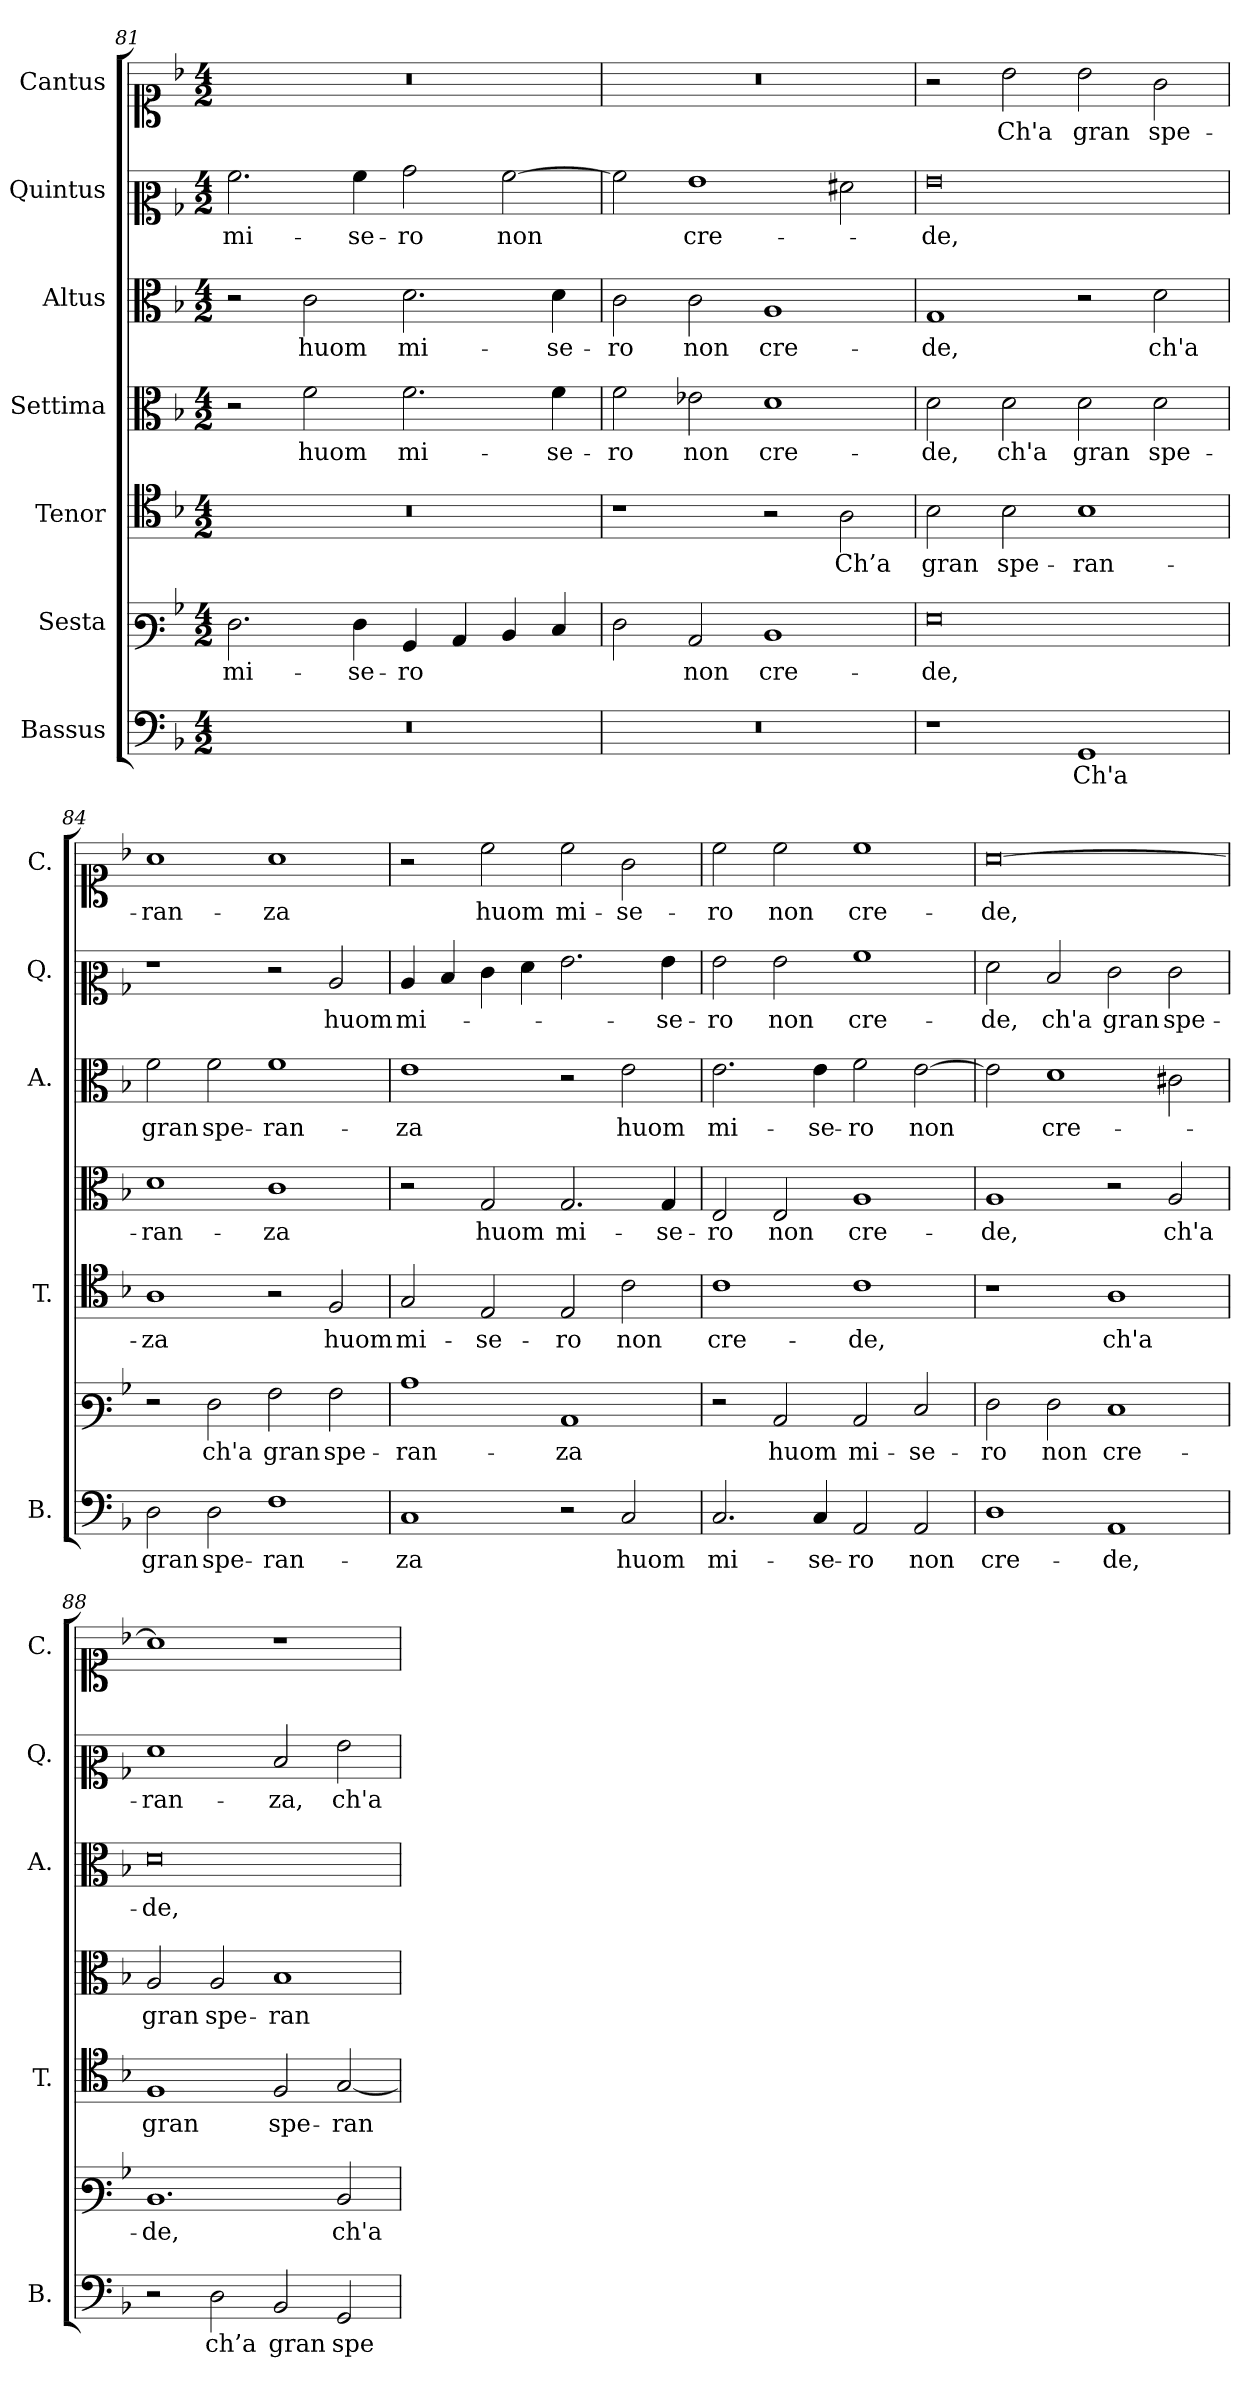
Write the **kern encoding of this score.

**kern	**text	**kern	**text	**kern	**text	**kern	**text	**kern	**text	**kern	**text	**kern	**text
*part7	*part7	*part6	*part6	*part5	*part5	*part4	*part4	*part3	*part3	*part2	*part2	*part1	*part1
*staff7	*staff7	*staff6	*staff6	*staff5	*staff5	*staff4	*staff4	*staff3	*staff3	*staff2	*staff2	*staff1	*staff1
*I"Bassus	*	*I"Sesta	*	*I"Tenor	*	*I"Settima	*	*I"Altus	*	*I"Quintus	*	*I"Cantus	*
*I'B.	*	*	*	*I'T.	*	*	*	*I'A.	*	*I'Q.	*	*I'C.	*
*clefF4	*	*clefF3	*	*clefC4	*	*clefC3	*	*clefC3	*	*clefC2	*	*clefC1	*
*k[b-]	*	*k[b-]	*	*k[b-]	*	*k[b-]	*	*k[b-]	*	*k[b-]	*	*k[b-]	*
*M4/2	*	*M4/2	*	*M4/2	*	*M4/2	*	*M4/2	*	*M4/2	*	*M4/2	*
=81	=81	=81	=81	=81	=81	=81	=81	=81	=81	=81	=81	=81	=81
0r	.	2.F\	mi-	0r	.	2r	.	2r	.	2.a\	mi-	0r	.
.	.	.	.	.	.	2f\	huom	2c\	huom	.	.	.	.
.	.	4F\	-se-	.	.	.	.	.	.	4a\	-se-	.	.
.	.	4BB-/	-ro	.	.	2.f\	mi-	2.d\	mi-	2b-\	-ro	.	.
.	.	4C/	.	.	.	.	.	.	.	.	.	.	.
.	.	4D/	.	.	.	.	.	.	.	[2a\	non	.	.
.	.	4E/	.	.	.	4f\	-se-	4d\	-se-	.	.	.	.
=82	=82	=82	=82	=82	=82	=82	=82	=82	=82	=82	=82	=82	=82
0r	.	2F\	.	1r	.	2f\	-ro	2c\	-ro	2a\]	.	0r	.
.	.	2C/	non	.	.	2e-X\	non	2c\	non	1g	cre-	.	.
.	.	1D	cre-	2r	.	1d	cre-	1A	cre-	.	.	.	.
.	.	.	.	2A\	Ch’a	.	.	.	.	2f#X\	.	.	.
=83	=83	=83	=83	=83	=83	=83	=83	=83	=83	=83	=83	=83	=83
1r	.	0G	-de,	2B-\	gran	2d\	-de,	1G	-de,	0g	-de,	2r	.
.	.	.	.	2B-\	spe-	2d\	ch'a	.	.	.	.	2b-\	Ch'a
1GG	-Ch'a	.	.	1B-	-ran-	2d\	gran	2r	.	.	.	2b-\	gran
.	.	.	.	.	.	2d\	spe-	2d\	ch'a	.	.	2g\	spe-
!!LO:LB:g=z
=84	=84	=84	=84	=84	=84	=84	=84	=84	=84	=84	=84	=84	=84
2D\	gran	2r	.	1A	-za	1d	-ran-	2f\	gran	1r	.	1a	-ran-
2D\	spe-	2F\	-ch'a	.	.	.	.	2f\	spe-	.	.	.	.
1F	-ran-	2A\	gran	2r	.	1c	-za	1f	-ran-	2r	.	1a	-za
.	.	2A\	spe-	2F/	huom	.	.	.	.	2c/	huom	.	.
=85	=85	=85	=85	=85	=85	=85	=85	=85	=85	=85	=85	=85	=85
1C	-za	1c	-ran-	2G/	mi-	2r	.	1e	-za	4c/	mi-	2r	.
.	.	.	.	.	.	.	.	.	.	4d/	.	.	.
.	.	.	.	2E/	-se-	2G/	huom	.	.	4e\	.	2cc\	huom
.	.	.	.	.	.	.	.	.	.	4f\	.	.	.
2r	.	1C	-za	2E/	-ro	2.G/	mi-	2r	.	2.g\	.	2cc\	mi-
2C/	huom	.	.	2c\	non	.	.	2e\	huom	.	.	2g\	-se-
.	.	.	.	.	.	4G/	-se-	.	.	4g\	-se-	.	.
=86	=86	=86	=86	=86	=86	=86	=86	=86	=86	=86	=86	=86	=86
2.C/	mi-	2r	.	1c	cre-	2E/	-ro	2.e\	mi-	2g\	-ro	2cc\	-ro
.	.	2C/	huom	.	.	2E/	non	.	.	2g\	non	2cc\	non
4C/	-se-	.	.	.	.	.	.	4e\	-se-	.	.	.	.
2AA/	-ro	2C/	mi-	1c	-de,	1A	cre-	2f\	-ro	1a	cre-	1cc	cre-
2AA/	non	2E/	-se-	.	.	.	.	[2e\	non	.	.	.	.
=87	=87	=87	=87	=87	=87	=87	=87	=87	=87	=87	=87	=87	=87
1D	cre-	2F\	-ro	1r	.	1A	-de,	2e\]	.	2f\	-de,	[0a	-de,
.	.	2F\	non	.	.	.	.	1d	cre-	2d/	ch'a	.	.
1AA	-de,	1E	cre-	1A	ch'a	2r	.	.	.	2e\	gran	.	.
.	.	.	.	.	.	2A/	ch'a	2c#X\	.	2e\	spe-	.	.
=88	=88	=88	=88	=88	=88	=88	=88	=88	=88	=88	=88	=88	=88
2r	.	1.D	-de,	1F	gran	2A/	gran	0d	-de,	1f	-ran-	1a]	.
2D\	ch’a	.	.	.	.	2A/	spe-	.	.	.	.	.	.
2BB-/	gran	.	.	2F/	spe-	1B-	-ran-	.	.	2d/	-za,	1r	.
2GG/	spe-	2D/	ch'a	[2G/	-ran-	.	.	.	.	2g\	ch'a	.	.
=	=	=	=	=	=	=	=	=	=	=	=	=	=
*-	*-	*-	*-	*-	*-	*-	*-	*-	*-	*-	*-	*-	*-
